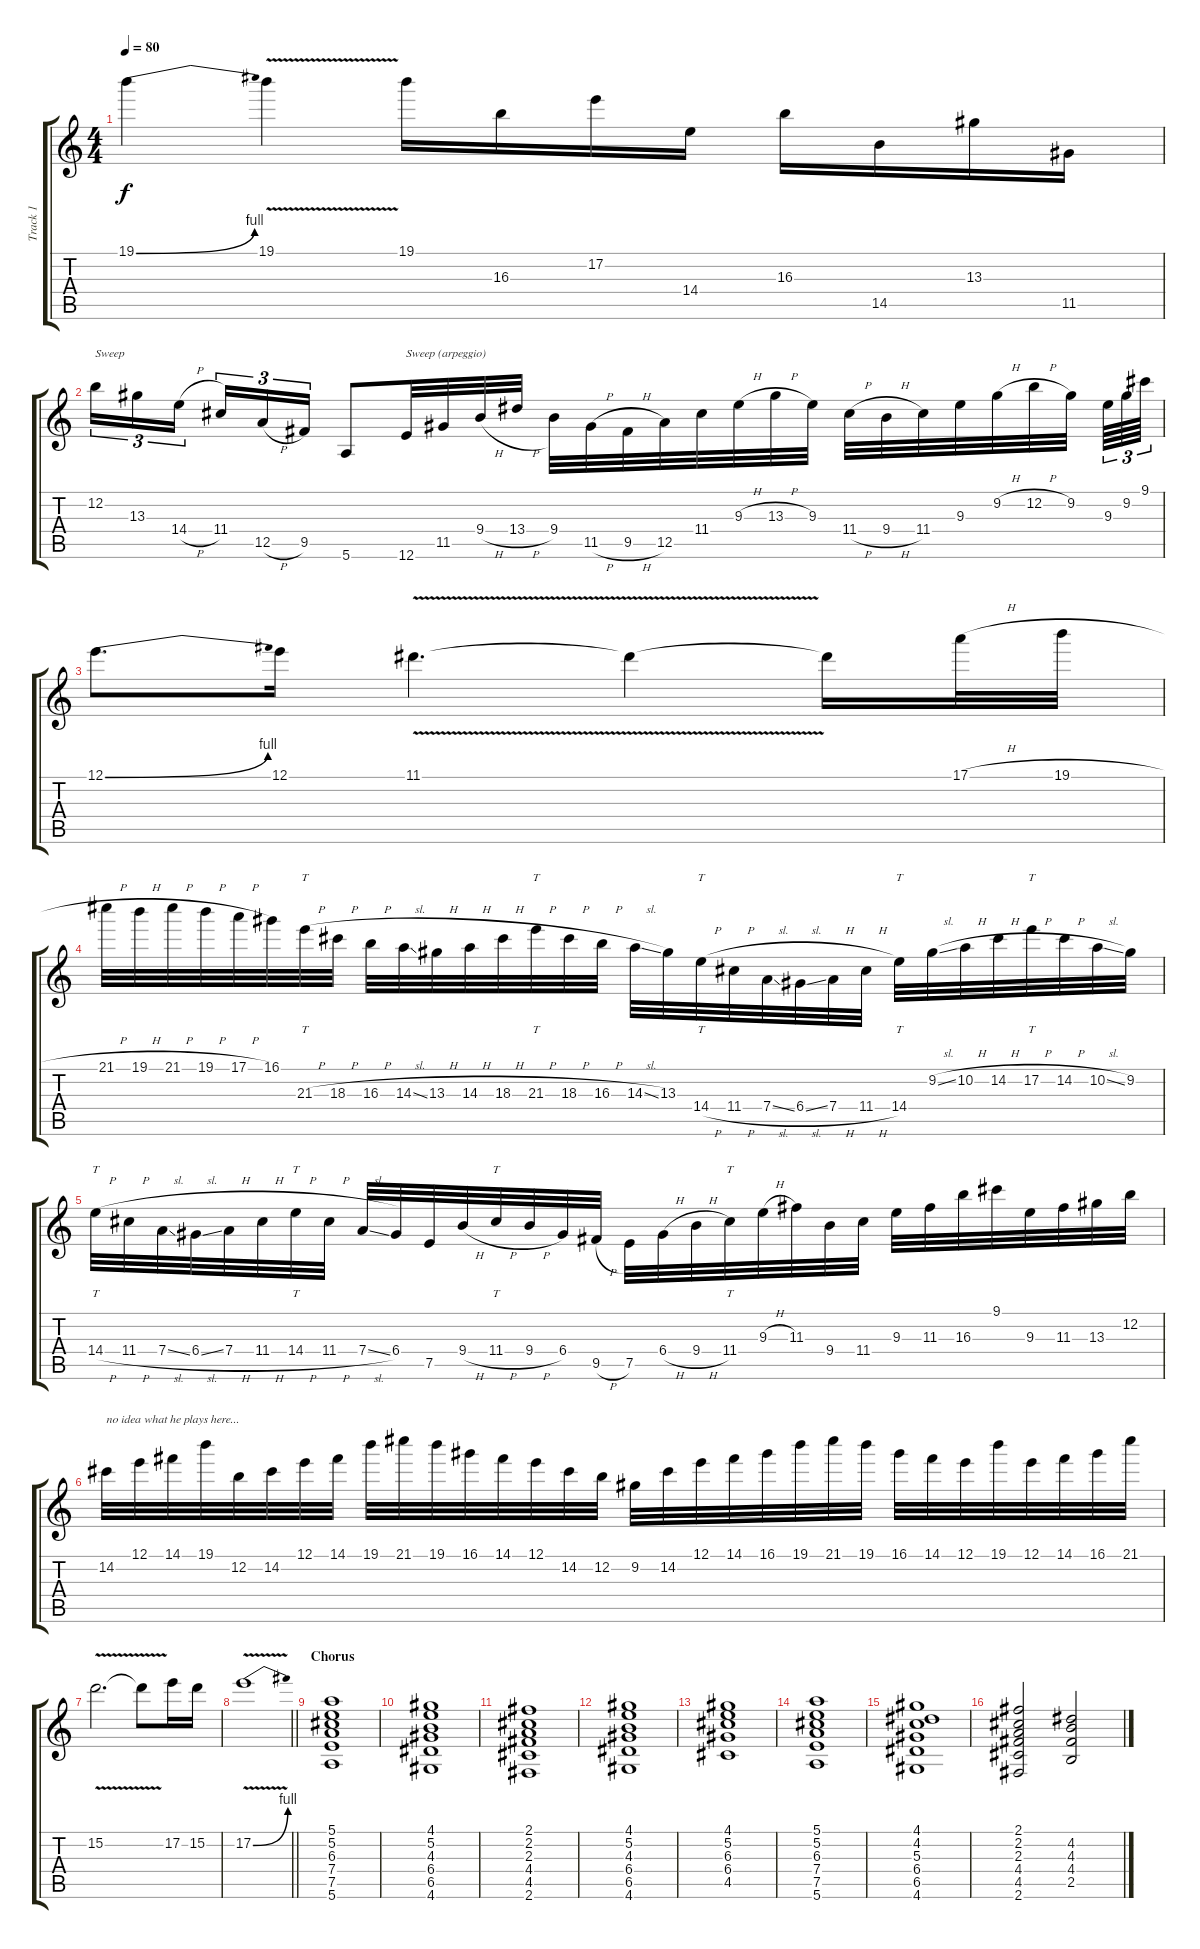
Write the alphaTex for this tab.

\track ("Track 1" "Track 1") {instrument acousticguitarsteel}
\staff {score tabs}
\tuning (E4 B3 G3 D3 A2 E2) {hide}
\ts (4 4)
\tempo 80
\clef g2
\ks c
19.1{be (bend 0 0 60 4)}.4{dy f} 19.1{v}.4 19.1.16 16.3.16 17.2.16 14.4.16 16.3.16 14.5.16 13.3.16 11.5.16 |
12.2.16{tu (3 2) txt "Sweep"} 13.3.16{tu (3 2)} 14.4{h}.16{tu (3 2) beam splitsecondary} 11.4.16{tu (3 2)} 12.5{h}.16{tu (3 2)} 9.5.16{tu (3 2)} 5.6.8 12.6.32{txt "Sweep (arpeggio)"} 11.5.32 9.4{h}.32 13.4{h}.32 9.4.32 11.5{h}.32 9.5{h}.32 12.5.32 11.4.32 9.3{h}.32 13.3{h}.32 9.3.32 11.4{h}.32 9.4{h}.32 11.4.32 9.3.32 9.2{h}.32 12.2{h}.32 9.2.32{beam splitsecondary} 9.3.64{tu (3 2)} 9.2.64{tu (3 2)} 9.1.64{tu (3 2)} |
12.1{be (bend 0 0 60 4)}.8{d} 12.1.16 11.1{v}.4{d} 11.1{t}.4 11.1{t}.16 17.1{h}.32 19.1{h}.32 |
21.1{h}.32 19.1{h}.32 21.1{h}.32 19.1{h}.32 17.1{h}.32 16.1.32 21.3{h}.32{tt} 18.3{h}.32 16.3{h}.32 14.3{sl}.32 13.3{h}.32 14.3{h}.32 18.3{h}.32 21.3{h}.32{tt} 18.3{h}.32 16.3{h}.32 14.3{sl}.32 13.3.32 14.4{h}.32{tt} 11.4{h}.32 7.4{sl}.32 6.4{sl}.32 7.4{h}.32 11.4{h}.32 14.4.32{tt} 9.2{sl}.32 10.2{h}.32 14.2{h}.32 17.2{h}.32{tt} 14.2{h}.32 10.2{sl}.32 9.2.32 |
14.4{h}.32{tt} 11.4{h}.32 7.4{sl}.32 6.4{sl}.32 7.4{h}.32 11.4{h}.32 14.4{h}.32{tt} 11.4{h}.32 7.4{sl}.32 6.4.32 7.5.32 9.4{h}.32 11.4{h}.32{tt} 9.4{h}.32 6.4.32 9.5{h}.32 7.5.32 6.4{h}.32 9.4{h}.32 11.4.32{tt} 9.3{h}.32 11.3.32 9.4.32 11.4.32 9.3.32 11.3.32 16.3.32 9.1.32 9.3.32 11.3.32 13.3.32 12.2.32 |
14.2.32{txt "no idea what he plays here..."} 12.1.32 14.1.32 19.1.32 12.2.32 14.2.32 12.1.32 14.1.32 19.1.32 21.1.32 19.1.32 16.1.32 14.1.32 12.1.32 14.2.32 12.2.32 9.2.32 14.2.32 12.1.32 14.1.32 16.1.32 19.1.32 21.1.32 19.1.32 16.1.32 14.1.32 12.1.32 19.1.32 12.1.32 14.1.32 16.1.32 21.1.32 |
15.2{v}.2{d} 15.2{t}.8 17.2.16 15.2.16 |
\barLineRight lightlight
17.2{be (bend 0 0 60 4) v}.1 |
\section ("" "Chorus")
(5.1 5.2 6.3 7.4 7.5 5.6).1{instrument acousticguitarsteel} |
(4.1 5.2 4.3 6.4 6.5 4.6).1 |
(2.1 2.2 2.3 4.4 4.5 2.6).1 |
(4.1 5.2 4.3 6.4 6.5 4.6).1 |
(4.1 5.2 6.3 6.4 4.5).1 |
(5.1 5.2 6.3 7.4 7.5 5.6).1 |
(4.1 4.2 5.3 6.4 6.5 4.6).1 |
(2.1 2.2 2.3 4.4 4.5 2.6).2 (4.2 4.3 4.4 2.5).2
